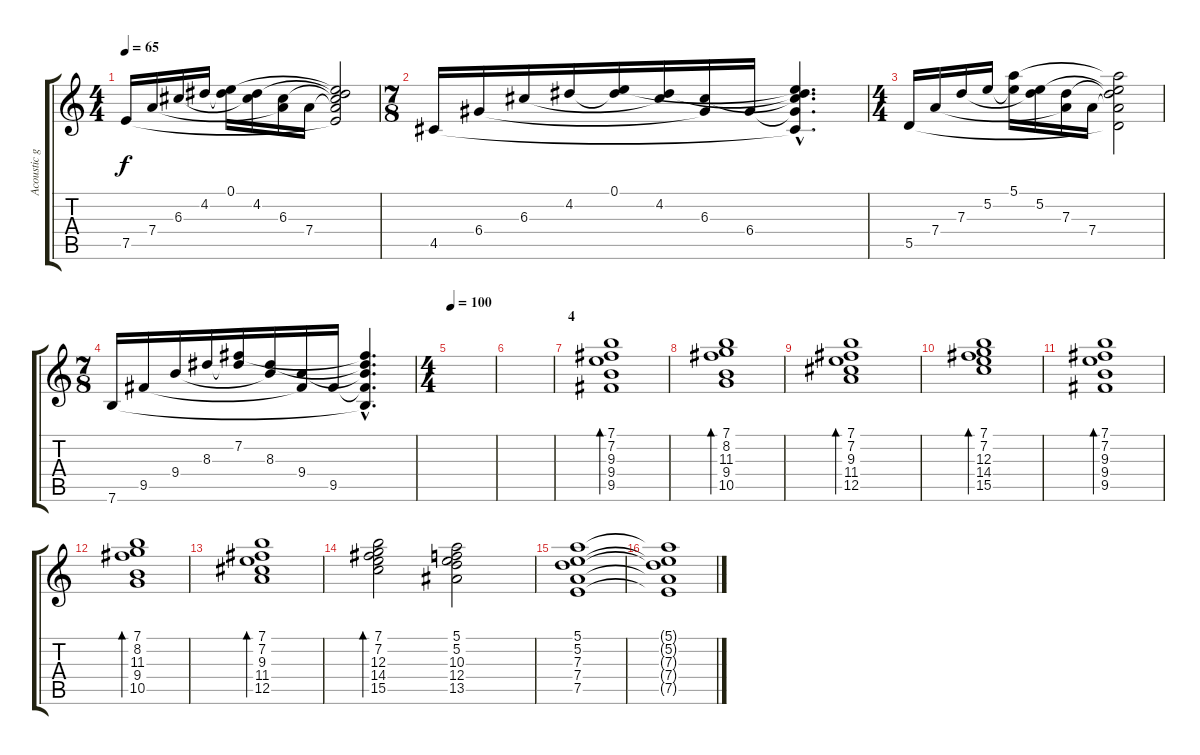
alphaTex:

\track ("Acoustic guitar" "Acoustic g") {instrument acousticguitarsteel}
\staff {score tabs}
\tuning (E4 B3 G3 D3 A2 E2) {hide}
\ts (4 4)
\tempo 65
\clef g2
\ks c
7.5.16{dy f} 7.4.16 6.3.16 4.2.16 (0.1 4.2{t}).16 (4.2 6.3{t}).16 (6.3 7.4{t}).16 7.4.16 (0.1{t} 4.2{t} 6.3{t} 7.4{t} 7.5{t}).2 |
\ts (7 8)
4.5.16 6.4.16 6.3.16 4.2.16 (0.1 4.2{t}).16 (4.2 6.3{t}).16 (6.3 6.4{t}).16 6.4.16 (0.1{hac t} 4.2{hac t} 6.3{hac t} 6.4{hac t} 4.5{hac t}).4{d} |
\ts (4 4)
5.5.16 7.4.16 7.3.16 5.2.16 (5.1 5.2{t}).16 (5.2 7.3{t}).16 (7.3 7.4{t}).16 7.4.16 (5.1{t} 5.2{t} 7.3{t} 7.4{t} 5.5{t}).2 |
\ts (7 8)
7.6.16 9.5.16 9.4.16 8.3.16 (7.2 8.3{t}).16 (8.3 9.4{t}).16 (9.4 9.5{t}).16 9.5.16 (7.2{hac t} 8.3{hac t} 9.4{hac t} 9.5{hac t} 7.6{hac t}).4{d} |
\ts (4 4)
\tempo 100
|
|
\section ("" "4")
(7.1 7.2 9.3 9.4 9.5).1{bd 240} |
(7.1 8.2 11.3 9.4 10.5).1{bd 240} |
(7.1 7.2 9.3 11.4 12.5).1{bd 240} |
(7.1 7.2 12.3 14.4 15.5).1{bd 240} |
(7.1 7.2 9.3 9.4 9.5).1{bd 240} |
(7.1 8.2 11.3 9.4 10.5).1{bd 240} |
(7.1 7.2 9.3 11.4 12.5).1{bd 240} |
(7.1 7.2 12.3 14.4 15.5).2{bd 240} (5.1 5.2 10.3 12.4 13.5).2 |
(5.1 5.2 7.3 7.4 7.5).1{volume 7} |
(5.1{t} 5.2{t} 7.3{t} 7.4{t} 7.5{t}).1
